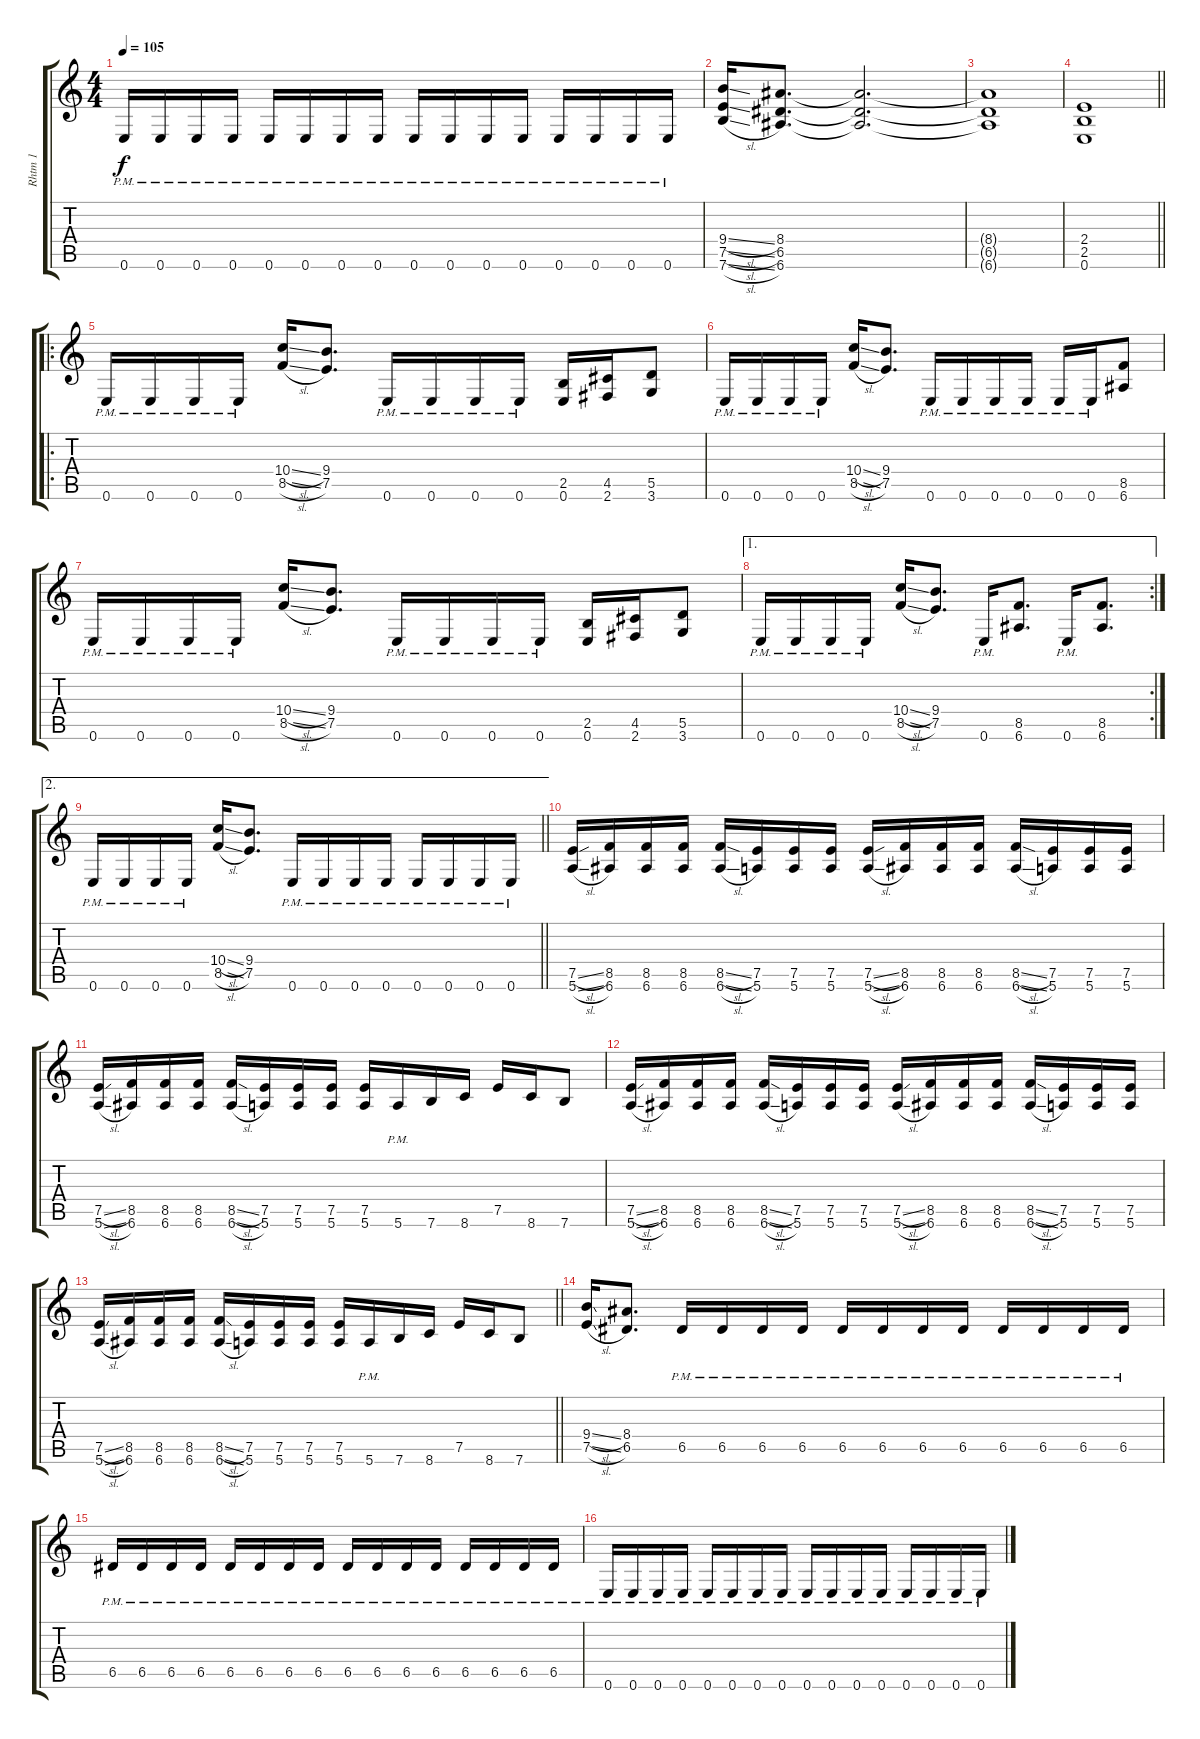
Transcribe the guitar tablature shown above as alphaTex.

\track ("Rhtm 1" "Rhtm 1") {instrument distortionguitar}
\staff {score tabs}
\tuning (E4 B3 G3 D3 A2 E2) {hide}
\ts (4 4)
\tempo 105
\clef g2
\ks c
0.6{pm}.16{dy f} 0.6{pm}.16 0.6{pm}.16 0.6{pm}.16 0.6{pm}.16 0.6{pm}.16 0.6{pm}.16 0.6{pm}.16 0.6{pm}.16 0.6{pm}.16 0.6{pm}.16 0.6{pm}.16 0.6{pm}.16 0.6{pm}.16 0.6{pm}.16 0.6{pm}.16 |
(9.4{sl} 7.5{sl} 7.6{sl}).16 (8.4 6.5 6.6).8{d} (8.4{t} 6.5{t} 6.6{t}).2{d} |
(8.4{t} 6.5{t} 6.6{t}).1 |
\barLineRight lightlight
(2.4 2.5 0.6).1 |
\ro
0.6{pm}.16 0.6{pm}.16 0.6{pm}.16 0.6{pm}.16 (10.4{sl} 8.5{sl}).16 (9.4 7.5).8{d} 0.6{pm}.16 0.6{pm}.16 0.6{pm}.16 0.6{pm}.16 (2.5 0.6).16 (4.5 2.6).16 (5.5 3.6).8 |
0.6{pm}.16 0.6{pm}.16 0.6{pm}.16 0.6{pm}.16 (10.4{sl} 8.5{sl}).16 (9.4 7.5).8{d} 0.6{pm}.16 0.6{pm}.16 0.6{pm}.16 0.6{pm}.16 0.6{pm}.16 0.6{pm}.16 (8.5 6.6).8 |
0.6{pm}.16 0.6{pm}.16 0.6{pm}.16 0.6{pm}.16 (10.4{sl} 8.5{sl}).16 (9.4 7.5).8{d} 0.6{pm}.16 0.6{pm}.16 0.6{pm}.16 0.6{pm}.16 (2.5 0.6).16 (4.5 2.6).16 (5.5 3.6).8 |
\ae 1
\rc 2
0.6{pm}.16 0.6{pm}.16 0.6{pm}.16 0.6{pm}.16 (10.4{sl} 8.5{sl}).16 (9.4 7.5).8{d} 0.6{pm}.16 (8.5 6.6).8{d} 0.6{pm}.16 (8.5 6.6).8{d} |
\ae 2
\barLineRight lightlight
0.6{pm}.16 0.6{pm}.16 0.6{pm}.16 0.6{pm}.16 (10.4{sl} 8.5{sl}).16 (9.4 7.5).8{d} 0.6{pm}.16 0.6{pm}.16 0.6{pm}.16 0.6{pm}.16 0.6{pm}.16 0.6{pm}.16 0.6{pm}.16 0.6{pm}.16 |
(7.5{sl} 5.6{sl}).16 (8.5 6.6).16 (8.5 6.6).16 (8.5 6.6).16 (8.5{sl} 6.6{sl}).16 (7.5 5.6).16 (7.5 5.6).16 (7.5 5.6).16 (7.5{sl} 5.6{sl}).16 (8.5 6.6).16 (8.5 6.6).16 (8.5 6.6).16 (8.5{sl} 6.6{sl}).16 (7.5 5.6).16 (7.5 5.6).16 (7.5 5.6).16 |
(7.5{sl} 5.6{sl}).16 (8.5 6.6).16 (8.5 6.6).16 (8.5 6.6).16 (8.5{sl} 6.6{sl}).16 (7.5 5.6).16 (7.5 5.6).16 (7.5 5.6).16 (7.5 5.6).16 5.6{pm}.16 7.6.16 8.6.16 7.5.16 8.6.16 7.6.8 |
(7.5{sl} 5.6{sl}).16 (8.5 6.6).16 (8.5 6.6).16 (8.5 6.6).16 (8.5{sl} 6.6{sl}).16 (7.5 5.6).16 (7.5 5.6).16 (7.5 5.6).16 (7.5{sl} 5.6{sl}).16 (8.5 6.6).16 (8.5 6.6).16 (8.5 6.6).16 (8.5{sl} 6.6{sl}).16 (7.5 5.6).16 (7.5 5.6).16 (7.5 5.6).16 |
\barLineRight lightlight
(7.5{sl} 5.6{sl}).16 (8.5 6.6).16 (8.5 6.6).16 (8.5 6.6).16 (8.5{sl} 6.6{sl}).16 (7.5 5.6).16 (7.5 5.6).16 (7.5 5.6).16 (7.5 5.6).16 5.6{pm}.16 7.6.16 8.6.16 7.5.16 8.6.16 7.6.8 |
(9.4{sl} 7.5{sl}).16 (8.4 6.5).8{d} 6.5{pm}.16 6.5{pm}.16 6.5{pm}.16 6.5{pm}.16 6.5{pm}.16 6.5{pm}.16 6.5{pm}.16 6.5{pm}.16 6.5{pm}.16 6.5{pm}.16 6.5{pm}.16 6.5{pm}.16 |
6.5{pm}.16 6.5{pm}.16 6.5{pm}.16 6.5{pm}.16 6.5{pm}.16 6.5{pm}.16 6.5{pm}.16 6.5{pm}.16 6.5{pm}.16 6.5{pm}.16 6.5{pm}.16 6.5{pm}.16 6.5{pm}.16 6.5{pm}.16 6.5{pm}.16 6.5{pm}.16 |
0.6{pm}.16 0.6{pm}.16 0.6{pm}.16 0.6{pm}.16 0.6{pm}.16 0.6{pm}.16 0.6{pm}.16 0.6{pm}.16 0.6{pm}.16 0.6{pm}.16 0.6{pm}.16 0.6{pm}.16 0.6{pm}.16 0.6{pm}.16 0.6{pm}.16 0.6{pm}.16
